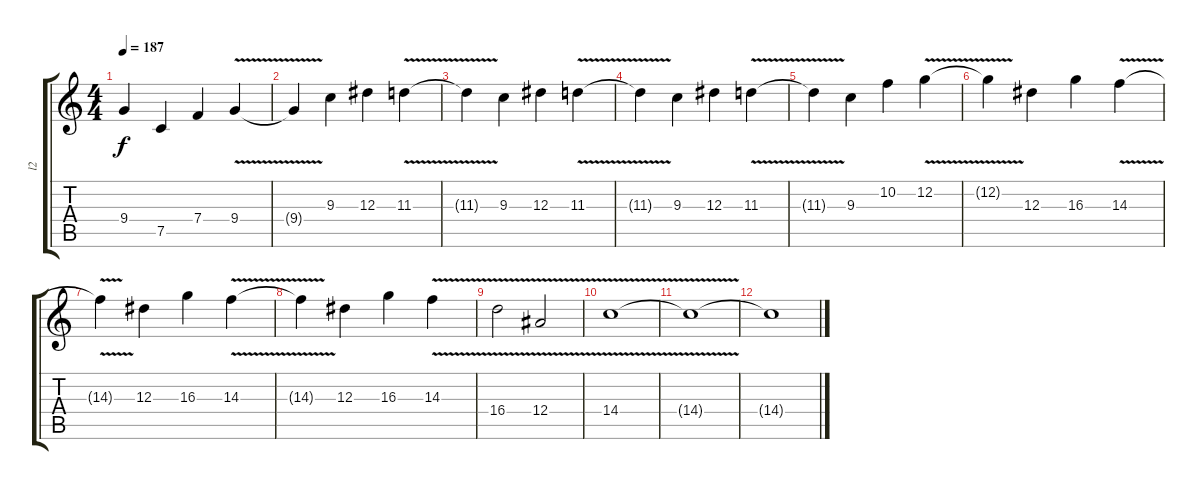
\track ("l2" "l2") {instrument distortionguitar}
\staff {score tabs}
\tuning (C4 G3 Eb3 Bb2 F2 C2) {hide}
\ts (4 4)
\tempo 187
\clef g2
\ks c
9.4{t}.4{dy f} 7.5.4 7.4.4 9.4{v}.4 |
9.4{t}.4 9.3.4 12.3.4 11.3{v}.4 |
11.3{t}.4 9.3.4 12.3.4 11.3{v}.4 |
11.3{t}.4 9.3.4 12.3.4 11.3{v}.4 |
11.3{t}.4 9.3.4 10.2.4 12.2{v}.4 |
12.2{t}.4 12.3.4 16.3.4 14.3{v}.4 |
14.3{t}.4 12.3.4 16.3.4 14.3{v}.4 |
14.3{t}.4 12.3.4 16.3.4 14.3{v}.4 |
16.4{v}.2 12.4{v}.2 |
14.4{v}.1 |
14.4{t}.1 |
14.4{t}.1{volume 0}
